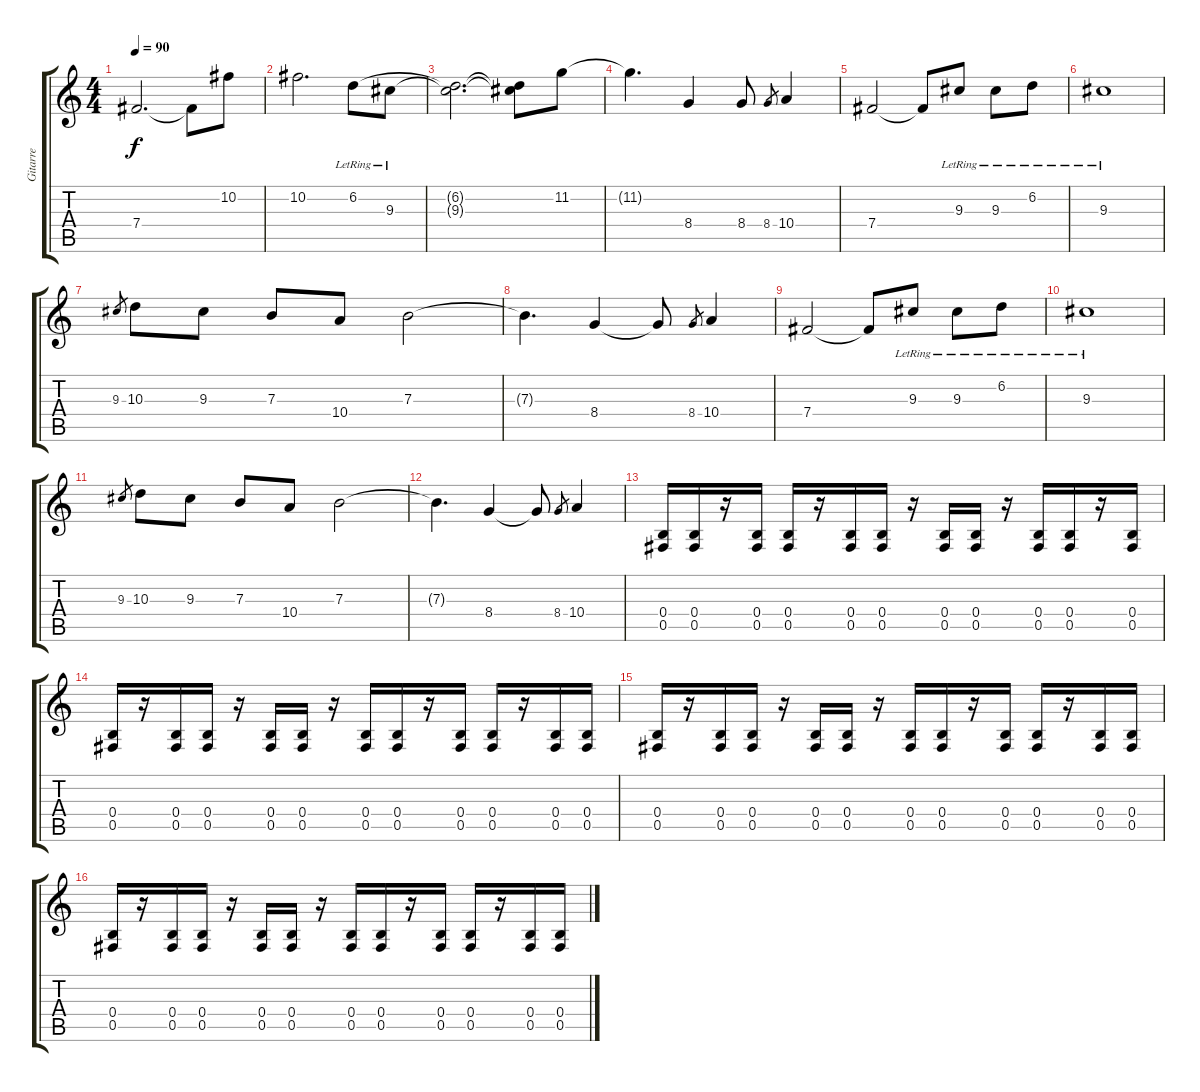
\track ("Gitarre" "Gitarre") {instrument distortionguitar}
\staff {score tabs}
\tuning (Db4 Ab3 E3 B2 Gb2 B1) {hide}
\ts (4 4)
\tempo 90
\clef g2
\ks c
7.4.2{d dy f} 7.4{t}.8 10.2.8 |
10.2.2{d} 6.2{lr}.8 9.3{lr}.8 |
(6.2{t} 9.3{t}).2{d} (6.2{t} 9.3{t}).8 11.2.8 |
11.2{t}.4{d} 8.4.4 8.4.8 8.4.8{gr} 10.4.4 |
7.4.2 7.4{t}.8 9.3{lr}.8 9.3{lr}.8 6.2{lr}.8 |
9.3{lr}.1 |
9.3.8{gr} 10.3.8 9.3.8 7.3.8 10.4.8 7.3.2 |
7.3{t}.4{d} 8.4.4 8.4{t}.8 8.4.8{gr} 10.4.4 |
7.4.2 7.4{t}.8 9.3{lr}.8 9.3{lr}.8 6.2{lr}.8 |
9.3{lr}.1 |
9.3.8{gr} 10.3.8 9.3.8 7.3.8 10.4.8 7.3.2 |
7.3{t}.4{d} 8.4.4 8.4{t}.8 8.4.8{gr} 10.4.4 |
(0.4 0.5).16{volume 6 instrument distortionguitar} (0.4 0.5).16 r.16 (0.4 0.5).16 (0.4 0.5).16 r.16 (0.4 0.5).16 (0.4 0.5).16 r.16 (0.4 0.5).16 (0.4 0.5).16 r.16 (0.4 0.5).16 (0.4 0.5).16 r.16 (0.4 0.5).16 |
(0.4 0.5).16 r.16 (0.4 0.5).16 (0.4 0.5).16 r.16 (0.4 0.5).16 (0.4 0.5).16 r.16 (0.4 0.5).16 (0.4 0.5).16 r.16 (0.4 0.5).16 (0.4 0.5).16 r.16 (0.4 0.5).16 (0.4 0.5).16 |
(0.4 0.5).16 r.16 (0.4 0.5).16 (0.4 0.5).16 r.16 (0.4 0.5).16 (0.4 0.5).16 r.16 (0.4 0.5).16 (0.4 0.5).16 r.16 (0.4 0.5).16 (0.4 0.5).16 r.16 (0.4 0.5).16 (0.4 0.5).16 |
(0.4 0.5).16 r.16 (0.4 0.5).16 (0.4 0.5).16 r.16 (0.4 0.5).16 (0.4 0.5).16 r.16 (0.4 0.5).16 (0.4 0.5).16 r.16 (0.4 0.5).16 (0.4 0.5).16 r.16 (0.4 0.5).16 (0.4 0.5).16
